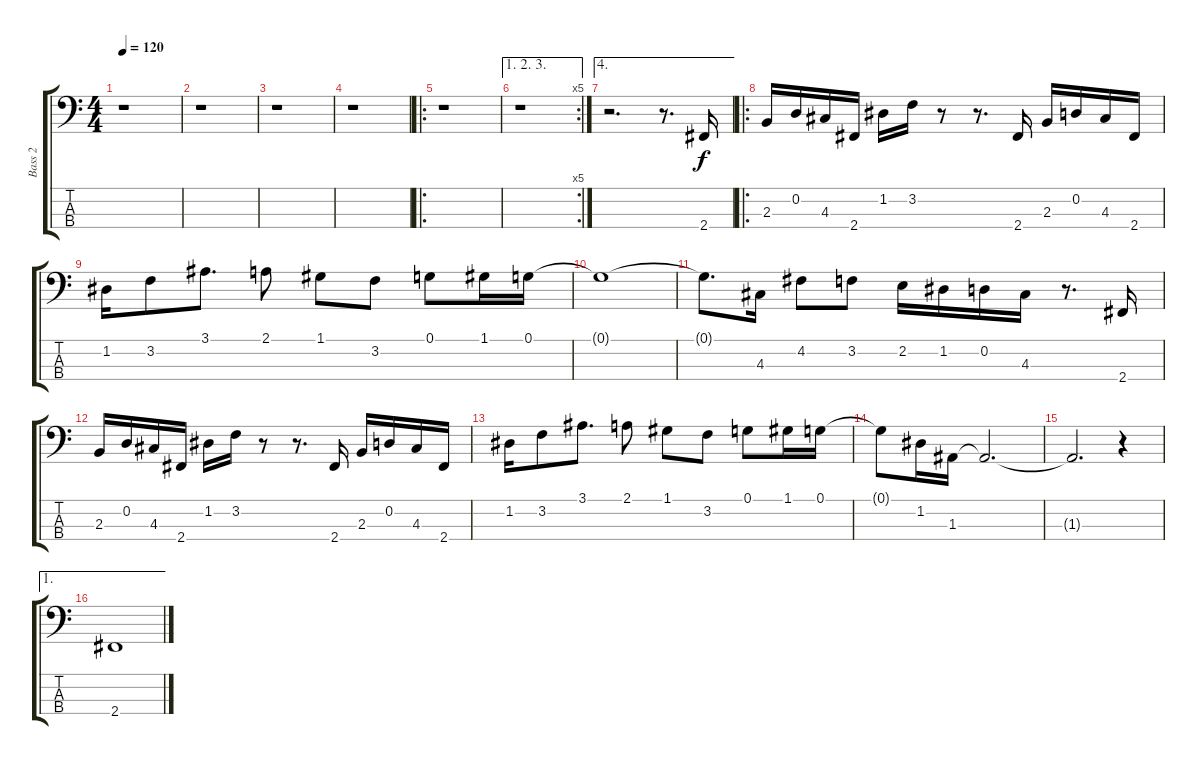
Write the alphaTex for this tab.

\track ("Bass 2" "Bass 2") {solo instrument slapbass2}
\staff {score tabs}
\tuning (G2 D2 A1 E1) {hide}
\ts (4 4)
\tempo 120
\clef f4
\ks c
r.1{dy f} |
r.1 |
r.1 |
r.1 |
\ro
r.1 |
\ae (1 2 3)
\rc 5
r.1 |
\ae 4
r.2{d} r.8{d} 2.4.16 |
\ro
2.3.16 0.2.16 4.3.16 2.4.16 1.2.16 3.2.16 r.8 r.8{d} 2.4.16 2.3.16 0.2.16 4.3.16 2.4.16 |
1.2.16 3.2.8 3.1.8{d} 2.1.8 1.1.8 3.2.8 0.1.8 1.1.16 0.1.16 |
0.1{t}.1 |
0.1{t}.8{d} 4.3.16 4.2.8 3.2.8 2.2.16 1.2.16 0.2.16 4.3.16 r.8{d} 2.4.16 |
2.3.16 0.2.16 4.3.16 2.4.16 1.2.16 3.2.16 r.8 r.8{d} 2.4.16 2.3.16 0.2.16 4.3.16 2.4.16 |
1.2.16 3.2.8 3.1.8{d} 2.1.8 1.1.8 3.2.8 0.1.8 1.1.16 0.1.16 |
0.1{t}.8 1.2.16 1.3.16 1.3{t}.2{d} |
1.3{t}.2{d} r.4 |
\ae 1
2.4.1
